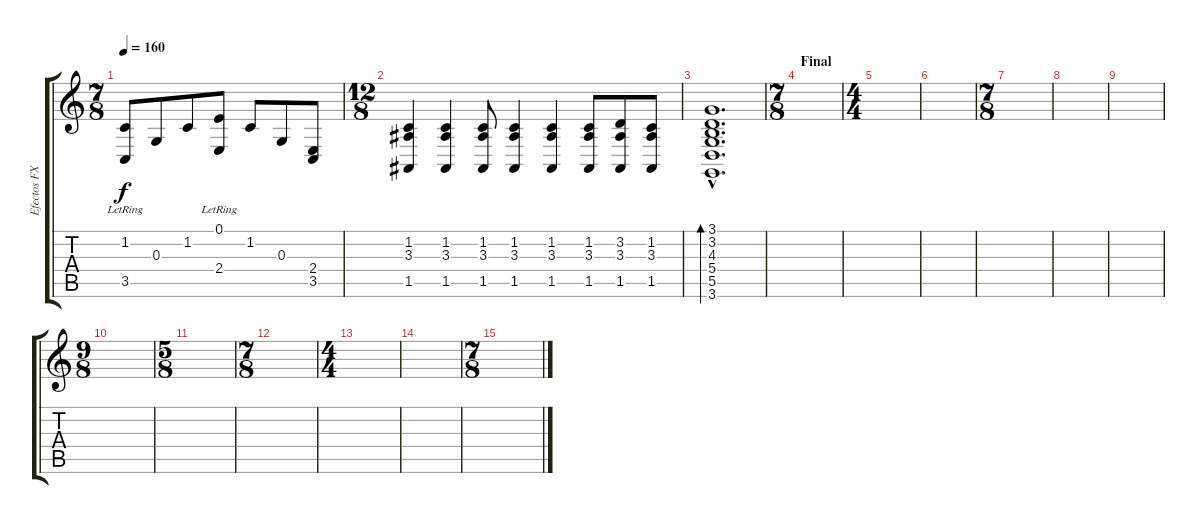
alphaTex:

\track ("Efectos FX" "Efectos FX") {instrument fx8scifi}
\staff {score tabs}
\tuning (E4 B3 G3 D3 A2 E2) {hide}
\ts (7 8)
\tempo 160
\clef g2
\ks c
(1.2{lr} 3.5{lr}).8{dy f} 0.3.8 1.2.8 (0.1{lr} 2.4{lr}).8 1.2.8 0.3.8 (2.4 3.5).8 |
\ts (12 8)
(1.2 3.3 1.5).4 (1.2 3.3 1.5).4 (1.2 3.3 1.5).8 (1.2 3.3 1.5).4 (1.2 3.3 1.5).4 (1.2 3.3 1.5).8 (3.2 3.3 1.5).8 (1.2 3.3 1.5).8 |
(3.1{hac} 3.2{hac} 4.3{hac} 5.4{hac} 5.5{hac} 3.6{hac}).1{d bd 480} |
\ts (7 8)
\section ("" "Final")
|
\ts (4 4)
|
|
\ts (7 8)
|
|
|
\ts (9 8)
|
\ts (5 8)
|
\ts (7 8)
|
\ts (4 4)
|
|
\ts (7 8)
